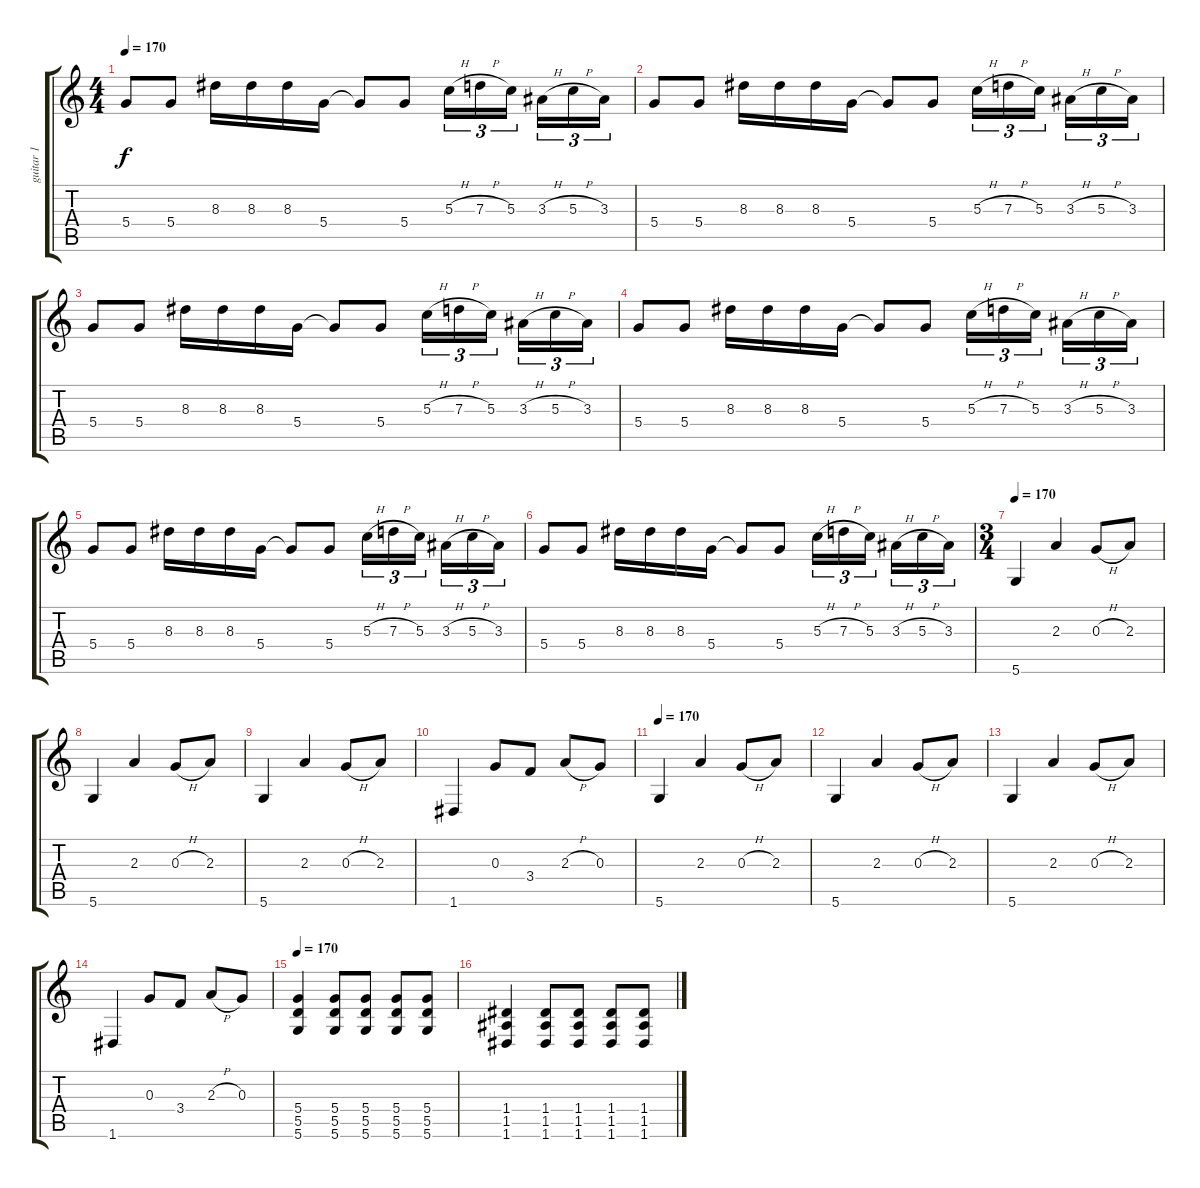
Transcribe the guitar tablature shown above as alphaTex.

\track ("guitar 1" "guitar 1") {instrument overdrivenguitar}
\staff {score tabs}
\tuning (E4 B3 G3 D3 A2 D2) {hide}
\ts (4 4)
\tempo 170
\clef g2
\ks c
5.4.8{dy f} 5.4.8 8.3.16 8.3.16 8.3.16 5.4.16 5.4{t}.8 5.4.8 5.3{h}.16{tu (3 2)} 7.3{h}.16{tu (3 2)} 5.3.16{tu (3 2)} 3.3{h}.16{tu (3 2)} 5.3{h}.16{tu (3 2)} 3.3.16{tu (3 2)} |
5.4.8 5.4.8 8.3.16 8.3.16 8.3.16 5.4.16 5.4{t}.8 5.4.8 5.3{h}.16{tu (3 2)} 7.3{h}.16{tu (3 2)} 5.3.16{tu (3 2)} 3.3{h}.16{tu (3 2)} 5.3{h}.16{tu (3 2)} 3.3.16{tu (3 2)} |
5.4.8 5.4.8 8.3.16 8.3.16 8.3.16 5.4.16 5.4{t}.8 5.4.8 5.3{h}.16{tu (3 2)} 7.3{h}.16{tu (3 2)} 5.3.16{tu (3 2)} 3.3{h}.16{tu (3 2)} 5.3{h}.16{tu (3 2)} 3.3.16{tu (3 2)} |
5.4.8 5.4.8 8.3.16 8.3.16 8.3.16 5.4.16 5.4{t}.8 5.4.8 5.3{h}.16{tu (3 2)} 7.3{h}.16{tu (3 2)} 5.3.16{tu (3 2)} 3.3{h}.16{tu (3 2)} 5.3{h}.16{tu (3 2)} 3.3.16{tu (3 2)} |
5.4.8 5.4.8 8.3.16 8.3.16 8.3.16 5.4.16 5.4{t}.8 5.4.8 5.3{h}.16{tu (3 2)} 7.3{h}.16{tu (3 2)} 5.3.16{tu (3 2)} 3.3{h}.16{tu (3 2)} 5.3{h}.16{tu (3 2)} 3.3.16{tu (3 2)} |
5.4.8 5.4.8 8.3.16 8.3.16 8.3.16 5.4.16 5.4{t}.8 5.4.8 5.3{h}.16{tu (3 2)} 7.3{h}.16{tu (3 2)} 5.3.16{tu (3 2)} 3.3{h}.16{tu (3 2)} 5.3{h}.16{tu (3 2)} 3.3.16{tu (3 2)} |
\ts (3 4)
\tempo 170
5.6.4 2.3.4 0.3{h}.8 2.3.8 |
5.6.4 2.3.4 0.3{h}.8 2.3.8 |
5.6.4 2.3.4 0.3{h}.8 2.3.8 |
1.6.4 0.3.8 3.4.8 2.3{h}.8 0.3.8 |
\tempo 170
5.6.4 2.3.4 0.3{h}.8 2.3.8 |
5.6.4 2.3.4 0.3{h}.8 2.3.8 |
5.6.4 2.3.4 0.3{h}.8 2.3.8 |
1.6.4 0.3.8 3.4.8 2.3{h}.8 0.3.8 |
\tempo 170
(5.4 5.5 5.6).4 (5.4 5.5 5.6).8 (5.4 5.5 5.6).8 (5.4 5.5 5.6).8 (5.4 5.5 5.6).8 |
(1.4 1.5 1.6).4 (1.4 1.5 1.6).8 (1.4 1.5 1.6).8 (1.4 1.5 1.6).8 (1.4 1.5 1.6).8
